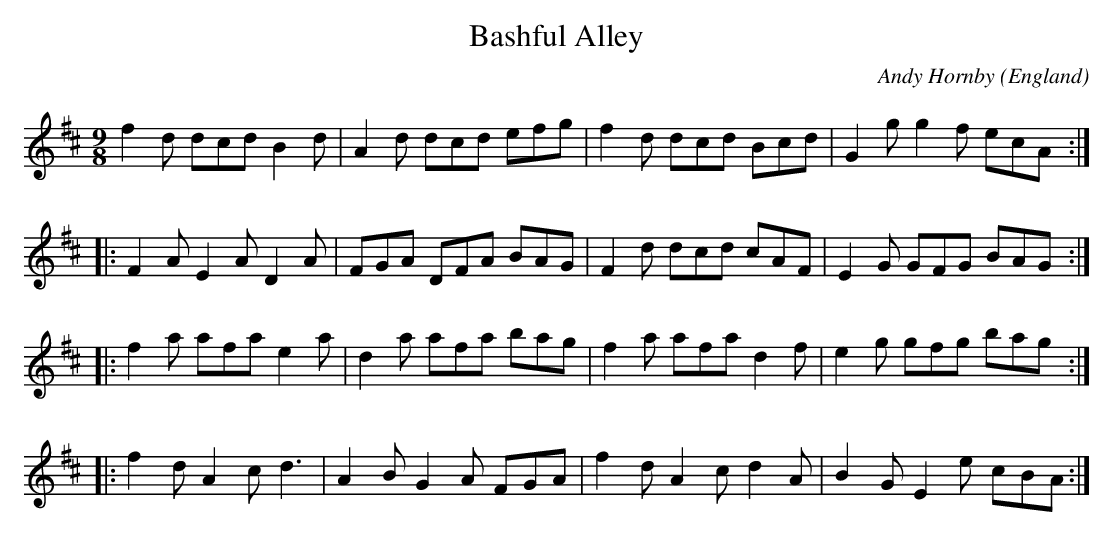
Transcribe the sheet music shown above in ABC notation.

X:1
T:Bashful Alley
C:Andy Hornby
M:9/8
O:England
K:D major
f2d dcd B2d|A2d dcd efg|\
f2d dcd Bcd|G2g g2f ecA:|
|:F2A E2A D2A|FGA DFA BAG|\
F2d dcd cAF|E2G GFG BAG :|
|:f2a afa e2a|d2a afa bag|\
f2a afa d2f|e2g gfg bag:|
|:f2d A2c d3|A2B G2A FGA|\
f2d A2c d2A|B2G E2e cBA:|
